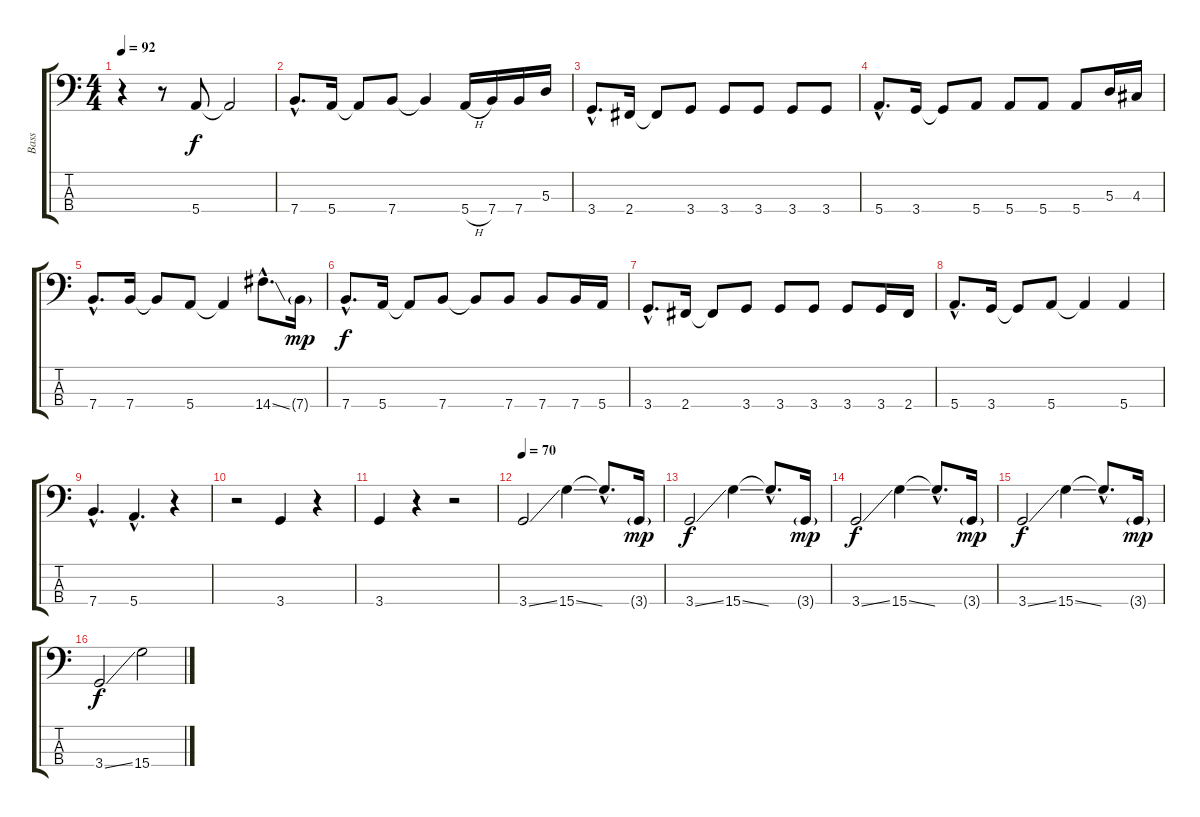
\track ("Bass" "Bass") {instrument electricbassfinger}
\staff {score tabs}
\tuning (G2 D2 A1 E1) {hide}
\ts (4 4)
\tempo 92
\clef f4
\ks c
r.4{dy mp} r.8 5.4.8{dy f} 5.4{t}.2 |
7.4{hac}.8{d} 5.4.16 5.4{t}.8 7.4.8 7.4{t}.4 5.4{h}.16 7.4.16 7.4.16 5.3.16 |
3.4{hac}.8{d} 2.4.16 2.4{t}.8 3.4.8 3.4.8 3.4.8 3.4.8 3.4.8 |
5.4{hac}.8{d} 3.4.16 3.4{t}.8 5.4.8 5.4.8 5.4.8 5.4.8 5.3.16 4.3.16 |
7.4{hac}.8{d} 7.4.16 7.4{t}.8 5.4.8 5.4{t}.4 14.4{ss hac}.8{d} 7.4{g}.16{dy mp} |
7.4{hac}.8{d dy f} 5.4.16 5.4{t}.8 7.4.8 7.4{t}.8 7.4.8 7.4.8 7.4.16 5.4.16 |
3.4{hac}.8{d} 2.4.16 2.4{t}.8 3.4.8 3.4.8 3.4.8 3.4.8 3.4.16 2.4.16 |
5.4{hac}.8{d} 3.4.16 3.4{t}.8 5.4.8 5.4{t}.4 5.4.4 |
7.4{hac}.4{d} 5.4{hac}.4{d} r.4 |
r.2 3.4.4 r.4 |
3.4.4 r.4 r.2 |
\tempo 70
3.4{ss}.2 15.4{ss}.4 15.4{hac t}.8{d} 3.4{g}.16{dy mp} |
3.4{ss}.2{dy f} 15.4{ss}.4 15.4{hac t}.8{d} 3.4{g}.16{dy mp} |
3.4{ss}.2{dy f} 15.4{ss}.4 15.4{hac t}.8{d} 3.4{g}.16{dy mp} |
3.4{ss}.2{dy f} 15.4{ss}.4 15.4{hac t}.8{d} 3.4{g}.16{dy mp} |
3.4{ss}.2{dy f} 15.4.2
